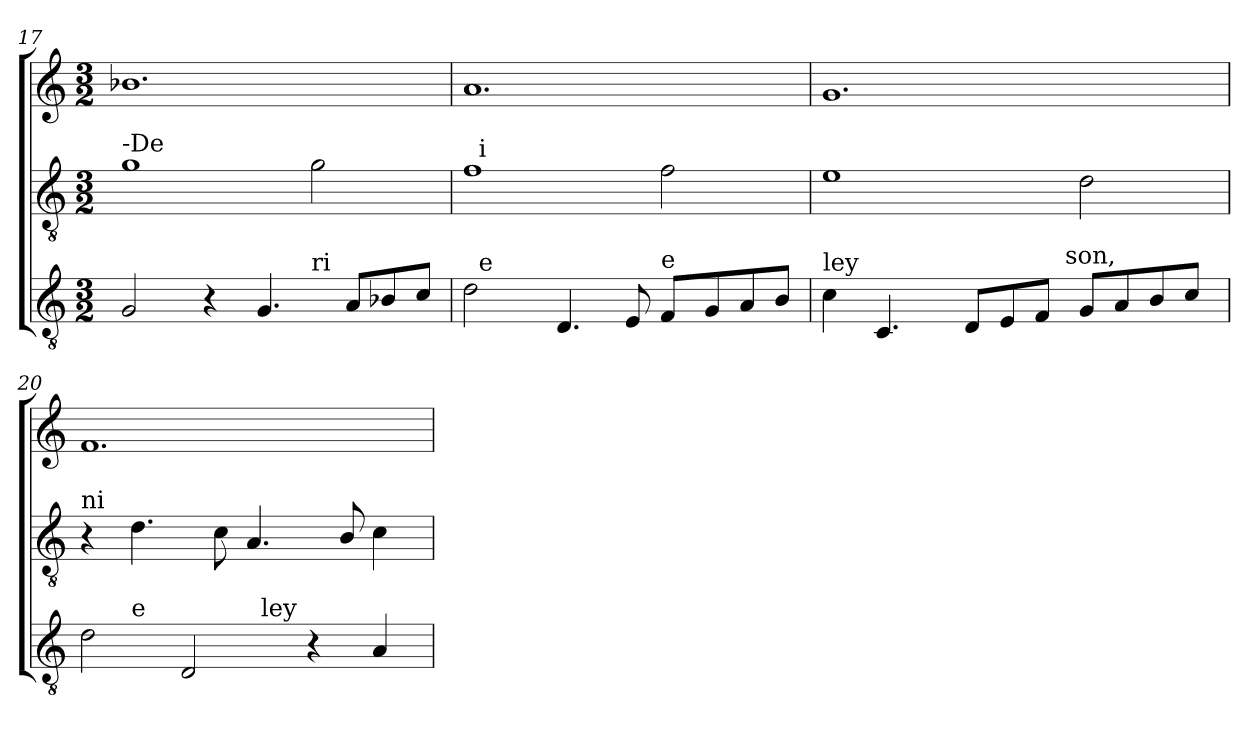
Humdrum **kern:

**kern	**kern	**kern
*part3	*part2	*part1
*staff3	*staff2	*staff1
!!LO:LB:g=z
*clefGv2	*clefGv2	*clefG2
*k[]	*k[]	*k[]
*C:	*C:	*C:
*M3/2	*M3/2	*M3/2
=17	=17	=17
!	!LO:TX:a:t=-De	!
!LO:TX:a:t=Ky	!	!
*^	*	*
2G/	1ryy	1g	1.b-X
4r	.	.	.
4.G/	.	.	.
!	!LO:TX:a:t=ri	!	!
.	2ryy	2g\	.
8A/L	.	.	.
8B-X/	.	.	.
8c/J	.	.	.
=18	=18	=18	=18
*	*	*^	*
2d\	32ryy	1f	32ryy	1.a
!	!	!	!LO:TX:a:t=i	!
!	!LO:TX:a:t=e	!	!	!
.	1ryy	.	1ryy	.
4.D/	.	.	.	.
8E/	.	.	.	.
!LO:TX:a:t=e	!	!	!	!
8F/L	.	2f\	.	.
.	4...ryy	.	4...ryy	.
8G/	.	.	.	.
8A/	.	.	.	.
8B/J	.	.	.	.
=19	=19	=19	=19	=19
!	!	!LO:TX:a:t=ge	!	!
!LO:TX:a:t=ley	!	!	!	!
*	*	*v	*v	*
4c\	2ryy	1e	1.g
4.C/	.	.	.
.	4...ryy	.	.
8D/L	.	.	.
8E/	.	.	.
8F/J	.	.	.
!	!LO:TX:a:t=son,	!	!
.	2ryy	.	.
8G/L	.	2d\	.
8A/	.	.	.
8B/	.	.	.
8c/J	.	.	.
.	32ryy	.	.
=20	=20	=20	=20
!	!	!LO:TX:a:t=ni	!
*	*^	*	*
2d\	4ryy	2ryy	4r	1.f
!	!LO:TX:a:t=e	!	!	!
.	1ryy	.	4.d\	.
2D/	.	4ryy	.	.
.	.	.	8c\	.
.	.	32ryy	4.A/	.
!	!	!LO:TX:a:t=ley	!	!
.	.	2ryy	.	.
4r	.	.	.	.
.	.	.	8B/	.
4A/	4ryy	.	4c\	.
.	.	8..ryy	.	.
*v	*v	*v	*	*
=	=	=
*-	*-	*-
